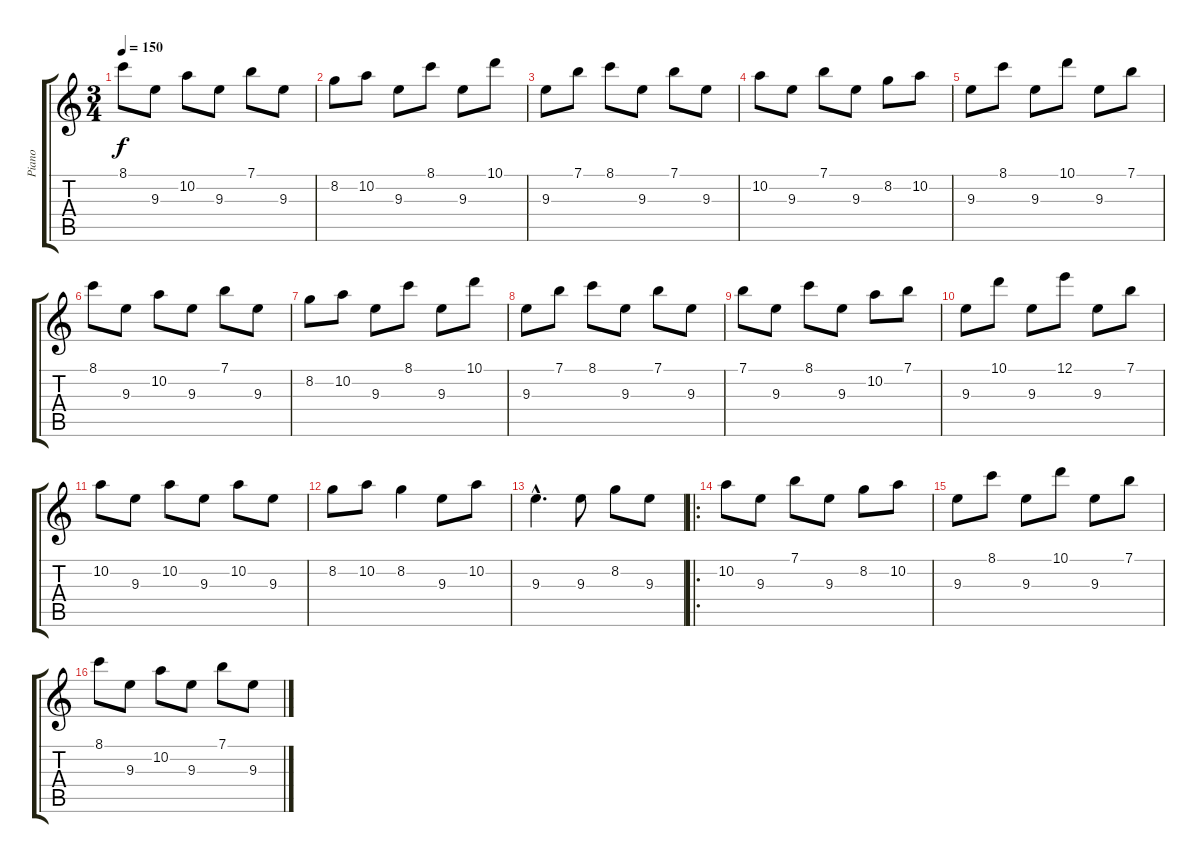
\track ("Piano" "Piano") {instrument acousticgrandpiano}
\staff {score tabs}
\tuning (E5 B4 G4 D4 A3 E3) {hide}
\ts (3 4)
\tempo 150
\clef g2
\ks c
8.1.8{dy f} 9.3.8 10.2.8 9.3.8 7.1.8 9.3.8 |
8.2.8 10.2.8 9.3.8 8.1.8 9.3.8 10.1.8 |
9.3.8 7.1.8 8.1.8 9.3.8 7.1.8 9.3.8 |
10.2.8 9.3.8 7.1.8 9.3.8 8.2.8 10.2.8 |
9.3.8 8.1.8 9.3.8 10.1.8 9.3.8 7.1.8 |
8.1.8 9.3.8 10.2.8 9.3.8 7.1.8 9.3.8 |
8.2.8 10.2.8 9.3.8 8.1.8 9.3.8 10.1.8 |
9.3.8 7.1.8 8.1.8 9.3.8 7.1.8 9.3.8 |
7.1.8 9.3.8 8.1.8 9.3.8 10.2.8 7.1.8 |
9.3.8 10.1.8 9.3.8 12.1.8 9.3.8 7.1.8 |
10.2.8 9.3.8 10.2.8 9.3.8 10.2.8 9.3.8 |
8.2.8 10.2.8 8.2.4 9.3.8 10.2.8 |
9.3{hac}.4{d} 9.3.8 8.2.8 9.3.8 |
\ro
10.2.8 9.3.8 7.1.8 9.3.8 8.2.8 10.2.8 |
9.3.8 8.1.8 9.3.8 10.1.8 9.3.8 7.1.8 |
8.1.8 9.3.8 10.2.8 9.3.8 7.1.8 9.3.8
